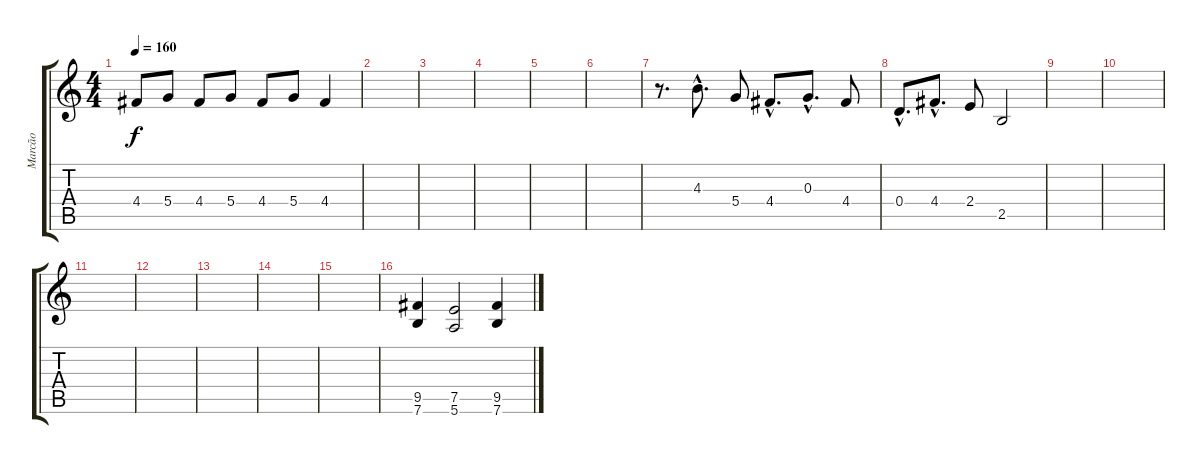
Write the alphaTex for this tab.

\track ("Marcão" "Marcão") {instrument overdrivenguitar}
\staff {score tabs}
\tuning (E4 B3 G3 D3 A2 E2) {hide}
\ts (4 4)
\tempo 160
\clef g2
\ks c
4.4.8{dy f instrument electricguitarclean} 5.4.8 4.4.8 5.4.8 4.4.8 5.4.8 4.4.4 |
|
|
|
|
|
r.8{d volume 11 instrument electricguitarclean} 4.3{hac}.8{d} 5.4.8 4.4{hac}.8{d} 0.3{hac}.8{d} 4.4.8 |
0.4{hac}.8{d} 4.4{hac}.8{d} 2.4.8 2.5.2 |
|
|
|
|
|
|
|
(9.5 7.6).4 (7.5 5.6).2 (9.5 7.6).4
